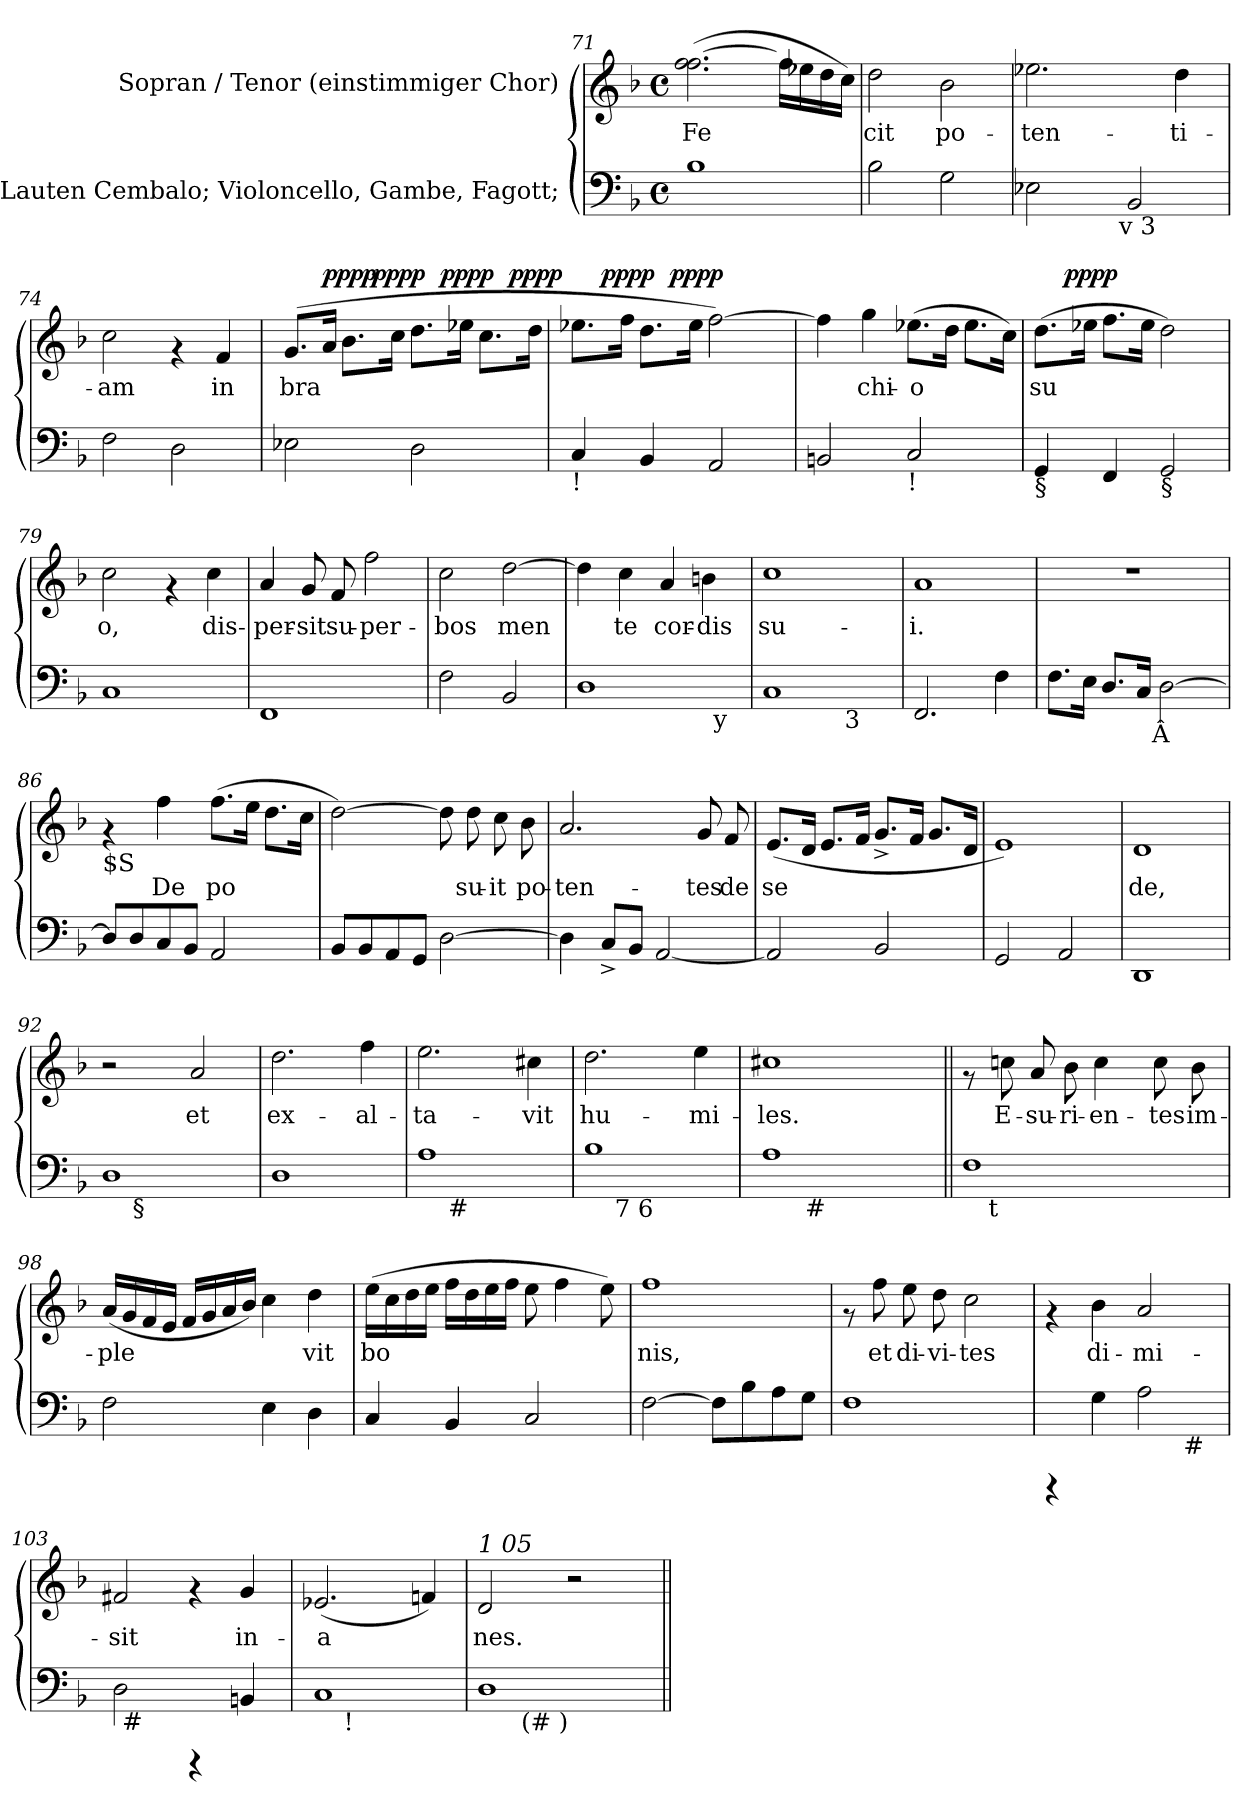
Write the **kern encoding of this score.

**kern	**kern	**text	**dynam
*part2	*part1	*part1	*part1
*staff2	*staff1	*staff1	*staff1
*I"(Orgel, Lauten Cembalo;  Violoncello, Gambe, Fagott;	*I"Sopran / Tenor  (einstimmiger Chor)	*	*
*clefF4	*clefG2	*	*
*k[b-]	*k[b-]	*	*
*F:	*F:	*	*
*M4/4	*M4/4	*	*
*met(c)	*met(c)	*	*
=71	=71	=71	=71
!	!	!LO:LY:b:cj	!
1B-	(>2.ff\ [>2.ff\	Fe-	.
!	!	!LO:LY:b:cj	!
.	16ff\L]	--	.
!	!	!LO:LY:b:cj	!
.	16ee-X\	--	.
!	!	!LO:LY:b:cj	!
.	16dd\	--	.
!	!	!LO:LY:b:cj	!
.	16cc\J)	--	.
=72	=72	=72	=72
!	!	!LO:LY:b:cj	!
2B-\	2dd\	-cit	.
!	!	!LO:LY:b:cj	!
2G\	2b-\	po-	.
=73	=73	=73	=73
!	!	!LO:LY:b:cj	!
*^	*	*	*
2E-X\	4ryy	2.ee-X\	-ten-	.
.	8...ryy	.	.	.
!	!LO:TX:b:t=v 3	!	!	!
.	2ryy	.	.	.
2BB-/	.	.	.	.
!	!	!	!LO:LY:b:cj	!
.	.	4dd\	-ti-	.
.	64ryy	.	.	.
=74	=74	=74	=74	=74
!	!	!	!LO:LY:b:cj	!
*v	*v	*	*	*
2F\	2cc\	-am	.
2D\	4rf	.	.
!	!	!LO:LY:b:cj	!
.	4f/	in	.
!!LO:LB:g=z
=75	=75	=75	=75
!	!	!LO:LY:b:cj	!
*	*^	*	*
*	*	*^	*	*
2E-X\	(>8.g/L	4.ryy	2ryy	bra-	.
!	!	!	!	!LO:LY:b:cj	!LO:DY:a
.	16a/J	.	.	--	pppp
!	!	!	!	!LO:LY:b:cj	!
.	8.b-\L	.	.	--	.
!	!	!	!	!	!LO:DY:b
.	.	2ryy	.	.	pppp
!	!	!	!	!LO:LY:b:cj	!
.	16cc\J	.	.	--	.
!	!	!	!	!LO:LY:b:cj	!
2D\	8.dd\L	.	8ryy	--	.
!	!	!	!	!	!LO:DY:b
.	.	.	4.ryy	.	pppp
!	!	!	!	!LO:LY:b:cj	!
.	16ee-X\J	.	.	--	.
!	!	!	!	!LO:LY:b:cj	!
.	8.cc\L	.	.	--	.
!	!	!	!	!	!LO:DY:b
.	.	8ryy	.	.	pppp
!	!	!	!	!LO:LY:b:cj	!
.	16dd\J	.	.	--	.
=76	=76	=76	=76	=76	=76
!LO:TX:b:t=!	!	!	!	!	!
!	!	!	!	!LO:LY:b:cj	!
4C/	8.ee-X\L	8ryy	4.ryy	--	.
!	!	!	!	!	!LO:DY:b
.	.	2..ryy	.	.	pppp
!	!	!	!	!LO:LY:b:cj	!
.	16ff\J	.	.	--	.
!	!	!	!	!LO:LY:b:cj	!
4BB-/	8.dd\L	.	.	--	.
!	!	!	!	!	!LO:DY:b
.	.	.	2ryy	.	pppp
!	!	!	!	!LO:LY:b:cj	!
.	16ee-\J	.	.	--	.
!	!	!	!	!LO:LY:b:cj	!
2AA/	[>2ff\)	.	.	--	.
.	.	.	8ryy	.	.
=77	=77	=77	=77	=77	=77
!	!	!	!	!LO:LY:b:cj	!
*	*v	*v	*v	*	*
2BBn/	4ff\]	--	.
!	!	!LO:LY:b:cj	!
.	4gg\	-chi-	.
!LO:TX:b:t=!	!	!	!
!	!	!LO:LY:b:cj	!
2C/	(>8.ee-X\L	-o	.
!	!	!LO:LY:b:cj	!
.	16dd\J	.	.
!	!	!LO:LY:b:cj	!
.	8.ee-\L	.	.
!	!	!LO:LY:b:cj	!
.	16cc\J)	.	.
=78	=78	=78	=78
!LO:TX:b:t=§	!	!	!
!	!	!LO:LY:b:cj	!
*	*^	*	*
4GG/	(>8.dd\L	8ryy	su-	.
!	!	!	!	!LO:DY:b
.	.	2..ryy	.	pppp
!	!	!	!LO:LY:b:cj	!
.	16ee-X\J	.	--	.
!	!	!	!LO:LY:b:cj	!
4FF/	8.ff\L	.	--	.
!	!	!	!LO:LY:b:cj	!
.	16ee-\J	.	--	.
!LO:TX:b:t=§	!	!	!	!
!	!	!	!LO:LY:b:cj	!
2GG/	2dd\)	.	--	.
=79	=79	=79	=79	=79
!	!	!	!LO:LY:b:cj	!
*	*v	*v	*	*
1C	2cc\	-o,	.
.	4rf	.	.
!	!	!LO:LY:b:cj	!
.	4cc\	dis-	.
!!LO:LB:g=z
=80	=80	=80	=80
!	!	!LO:LY:b:cj	!
1FF	4a/	-per-	.
!	!	!LO:LY:b:cj	!
.	8g/	-sit	.
!	!	!LO:LY:b:cj	!
.	8f/	su-	.
!	!	!LO:LY:b:cj	!
.	2ff\	-per-	.
=81	=81	=81	=81
!	!	!LO:LY:b:cj	!
2F\	2cc\	-bos	.
!	!	!LO:LY:b:cj	!
2BB-/	[>2dd\	men-	.
=82	=82	=82	=82
!	!	!LO:LY:b:cj	!
*^	*	*	*
1D	2ryy	4dd\]	--	.
!	!	!	!LO:LY:b:cj	!
.	.	4cc\	-te	.
!	!	!	!LO:LY:b:cj	!
.	4ryy	4a/	cor-	.
!	!	!	!LO:LY:b:cj	!
.	32ryy	4bn\	-dis	.
!	!LO:TX:b:t=y	!	!	!
.	8..ryy	.	.	.
=83	=83	=83	=83	=83
!	!	!	!LO:LY:b:cj	!
1C<	2ryy	1cc	su-	.
.	16ryy	.	.	.
!	!LO:TX:b:t=3	!	!	!
.	4..ryy	.	.	.
=84	=84	=84	=84	=84
!	!	!	!LO:LY:b:cj	!
*v	*v	*	*	*
2.FF/	1a	-i.	.
4F\	.	.	.
=85	=85	=85	=85
*^	*	*	*
8.F\L	4ryy	1r	.	.
16E\J	.	.	.	.
8.D/L	8...ryy	.	.	.
16C/J	.	.	.	.
!	!LO:TX:b:t=Â	!	!	!
.	2ryy	.	.	.
[<2D\	.	.	.	.
.	64ryy	.	.	.
!!LO:LB:g=z
=86	=86	=86	=86	=86
!	!	!LO:TX:b:t=$S	!	!
!LO:TX:b:t=$S	!	!	!	!
*v	*v	*	*	*
8D/L]	4rf	.	.
8D/	.	.	.
!	!	!LO:LY:b:cj	!
8C/	4ff\	De	.
8BB-/J	.	.	.
!	!	!LO:LY:b:cj	!
2AA/	(>8.ff\L	po-	.
!	!	!LO:LY:b:cj	!
.	16ee\J	--	.
!	!	!LO:LY:b:cj	!
.	8.dd\L	--	.
!	!	!LO:LY:b:cj	!
.	16cc\J	--	.
=87	=87	=87	=87
!	!	!LO:LY:b:cj	!
8BB-/L	[>2dd\)	--	.
8BB-/	.	.	.
8AA/	.	.	.
8GG/J	.	.	.
!	!	!LO:LY:b:cj	!
[>2D\	8dd\]	--	.
!	!	!LO:LY:b:cj	!
.	8dd\	-su-	.
!	!	!LO:LY:b:cj	!
.	8cc\	-it	.
!	!	!LO:LY:b:cj	!
.	8b-\	po-	.
=88	=88	=88	=88
!	!	!LO:LY:b:cj	!
4D\]	2.a/	-ten-	.
8C^>/L	.	.	.
8BB-/J	.	.	.
[<2AA/	.	.	.
!	!	!LO:LY:b:cj	!
.	8g/	-tes	.
!	!	!LO:LY:b:cj	!
.	8f/	de	.
=89	=89	=89	=89
!	!	!LO:LY:b:cj	!
2AA/]	(>8.e/L	se-	.
!	!	!LO:LY:b:cj	!
.	16d/J	--	.
!	!	!LO:LY:b:cj	!
.	8.e/L	--	.
!	!	!LO:LY:b:cj	!
.	16f/J	--	.
!	!	!LO:LY:b:cj	!
2BB-/	8.g^>/L	--	.
!	!	!LO:LY:b:cj	!
.	16f/J	--	.
!	!	!LO:LY:b:cj	!
.	8.g/L	--	.
!	!	!LO:LY:b:cj	!
.	16d/J	--	.
=90	=90	=90	=90
!	!	!LO:LY:b:cj	!
2GG/	1e)	--	.
2AA</	.	.	.
=91	=91	=91	=91
!	!	!LO:LY:b:cj	!
1DD	1d	-de,	.
!!LO:PB:g=z
=92	=92	=92	=92
*^	*	*	*
1D	8ryy	2r	.	.
!	!LO:TX:b:t=§	!	!	!
.	2..ryy	.	.	.
!	!	!	!LO:LY:b:cj	!
.	.	2a/	et	.
=93	=93	=93	=93	=93
!	!	!	!LO:LY:b:cj	!
*v	*v	*	*	*
1D	2.dd\	ex-	.
!	!	!LO:LY:b:cj	!
.	4ff\	-al-	.
=94	=94	=94	=94
!	!	!LO:LY:b:cj	!
*^	*	*	*
1A	8ryy	2.ee\	-ta-	.
!	!LO:TX:b:t=#	!	!	!
.	2..ryy	.	.	.
!	!	!	!LO:LY:b:cj	!
.	.	4cc#X\	-vit	.
=95	=95	=95	=95	=95
!	!	!	!LO:LY:b:cj	!
1B-	8ryy	2.dd\	hu-	.
!	!LO:TX:b:t=7 6	!	!	!
.	2..ryy	.	.	.
!	!	!	!LO:LY:b:cj	!
.	.	4ee\	-mi-	.
=96	=96	=96	=96	=96
!	!	!	!LO:LY:b:cj	!
1A	8ryy	1cc#X	-les.	.
.	32ryy	.	.	.
!	!LO:TX:b:t=#	!	!	!
.	2ryy	.	.	.
.	4ryy	.	.	.
.	16.ryy	.	.	.
=97||	=97||	=97||	=97||	=97||
1F	16.ryy	8rf	.	.
!	!LO:TX:b:t=t	!	!	!
.	2ryy	.	.	.
!	!	!	!LO:LY:b:cj	!
.	.	8ccn\	E-	.
!	!	!	!LO:LY:b:cj	!
.	.	8a/	-su-	.
!	!	!	!LO:LY:b:cj	!
.	.	8b-\	-ri-	.
!	!	!	!LO:LY:b:cj	!
.	.	4cc\	-en-	.
.	4ryy	.	.	.
!	!	!	!LO:LY:b:cj	!
.	.	8cc\	-tes	.
.	8ryy	.	.	.
!	!	!	!LO:LY:b:cj	!
.	.	8b-\	im-	.
.	32ryy	.	.	.
=98	=98	=98	=98	=98
!	!	!	!LO:LY:b:cj	!
*v	*v	*	*	*
2F\	(>16a/L	-ple-	.
!	!	!LO:LY:b:cj	!
.	16g/	--	.
!	!	!LO:LY:b:cj	!
.	16f/	--	.
!	!	!LO:LY:b:cj	!
.	16e/J	--	.
!	!	!LO:LY:b:cj	!
.	16f/L	--	.
!	!	!LO:LY:b:cj	!
.	16g/	--	.
!	!	!LO:LY:b:cj	!
.	16a/	--	.
!	!	!LO:LY:b:cj	!
.	16b-/J)	--	.
!	!	!LO:LY:b:cj	!
4E\	4cc\	--	.
!	!	!LO:LY:b:cj	!
4D\	4dd\	-vit	.
!!LO:LB:g=z
=99	=99	=99	=99
!	!	!LO:LY:b:cj	!
4C/	(>16ee\L	bo-	.
!	!	!LO:LY:b:cj	!
.	16cc\	--	.
!	!	!LO:LY:b:cj	!
.	16dd\	--	.
!	!	!LO:LY:b:cj	!
.	16ee\J	--	.
!	!	!LO:LY:b:cj	!
4BB-/	16ff\L	--	.
!	!	!LO:LY:b:cj	!
.	16dd\	--	.
!	!	!LO:LY:b:cj	!
.	16ee\	--	.
!	!	!LO:LY:b:cj	!
.	16ff\J	--	.
!	!	!LO:LY:b:cj	!
2C</	8ee\	--	.
!	!	!LO:LY:b:cj	!
.	4ff\	--	.
!	!	!LO:LY:b:cj	!
.	8ee\)	--	.
=100	=100	=100	=100
!	!	!LO:LY:b:cj	!
[>2F\	1ff	-nis,	.
8F\L]	.	.	.
8B-\	.	.	.
8A<\	.	.	.
8G<\J	.	.	.
=101	=101	=101	=101
1F	8rf	.	.
!	!	!LO:LY:b:cj	!
.	8ff\	et	.
!	!	!LO:LY:b:cj	!
.	8ee\	di-	.
!	!	!LO:LY:b:cj	!
.	8dd\	-vi-	.
!	!	!LO:LY:b:cj	!
.	2cc\	-tes	.
=102	=102	=102	=102
*^	*	*	*
4rCCC	2.ryy	4rf	.	.
!	!	!	!LO:LY:b:cj	!
4G\	.	4b-\	di-	.
!	!	!	!LO:LY:b:cj	!
2A<\	.	2a/	-mi-	.
!	!LO:TX:b:t=#	!	!	!
.	4ryy	.	.	.
=103	=103	=103	=103	=103
!	!	!	!LO:LY:b:cj	!
2D\	64ryy	2f#X/	-sit	.
!	!LO:TX:b:t=#	!	!	!
.	2ryy	.	.	.
4rCCC	.	4rf	.	.
.	4ryy	.	.	.
!	!	!	!LO:LY:b:cj	!
4BBn/	.	4g/	in-	.
.	8...ryy	.	.	.
=104	=104	=104	=104	=104
!	!	!	!LO:LY:b:cj	!
1C	8ryy	(<2.e-X/	-a-	.
!	!LO:TX:b:t=!	!	!	!
.	2..ryy	.	.	.
!	!	!	!LO:LY:b:cj	!
.	.	4fn/)	--	.
!!LO:LB:g=z
=105	=105	=105	=105	=105
!	!	!LO:TX:a:i:t=1 05	!	!
!	!	!	!LO:LY:b:cj	!
1D	8...ryy	2d/	-nes.	.
!	!LO:TX:b:t=(# )	!	!	!
.	2ryy	.	.	.
.	.	2r	.	.
.	4ryy	.	.	.
.	64ryy	.	.	.
*v	*v	*	*	*
=||	=||	=||	=||
*-	*-	*-	*-
